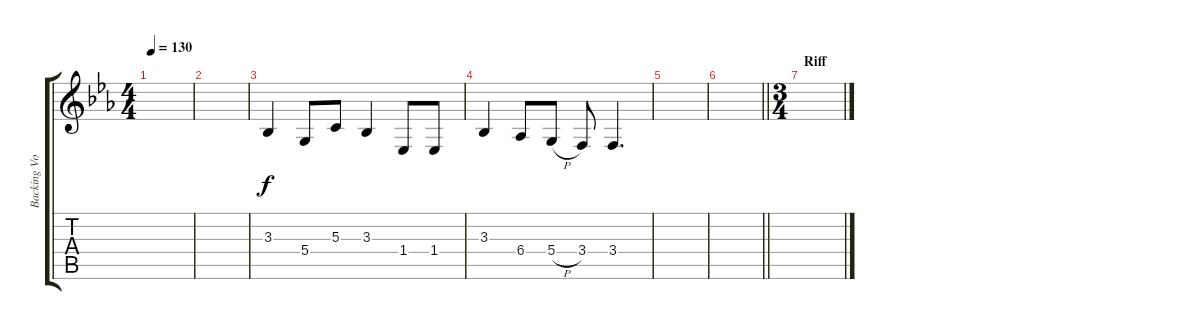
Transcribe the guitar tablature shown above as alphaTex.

\track ("Backing Vocals" "Backing Vo") {instrument tenorsax}
\staff {score tabs}
\tuning (E4 B3 G3 D3 A2 E2) {hide}
\ts (4 4)
\tempo 130
\clef g2
\ks eb
|
|
3.3.4 5.4.8 5.3.8 3.3.4 1.4.8 1.4.8 |
3.3.4 6.4.8 5.4{h}.8 3.4.8 3.4.4{d} |
|
\barLineRight lightlight
|
\ts (3 4)
\section ("" "Riff")
